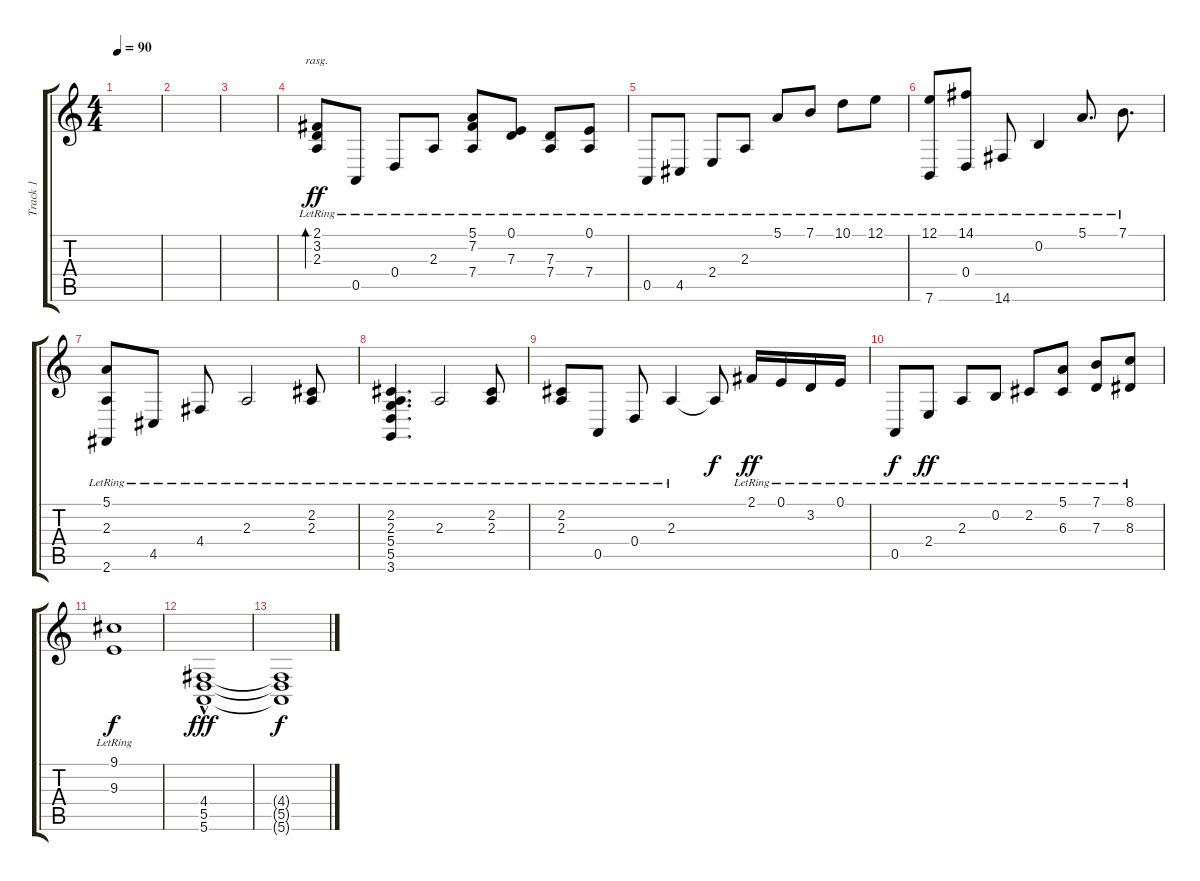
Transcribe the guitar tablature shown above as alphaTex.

\track ("Track 1" "Track 1") {instrument acousticgrandpiano}
\staff {score tabs}
\tuning (E4 B3 G3 D3 A2 E2) {hide}
\ts (4 4)
\tempo 90
\clef g2
\ks c
|
|
|
(2.1{lr} 3.2{lr} 2.3{lr}).8{bd 120 rasg ii dy ff} 0.5{lr}.8 0.4{lr}.8 2.3{lr}.8 (5.1{lr} 7.2{lr} 7.4{lr}).8 (0.1{lr} 7.3{lr}).8 (7.3{lr} 7.4{lr}).8 (0.1{lr} 7.4{lr}).8 |
0.5{lr}.8 4.5{lr}.8 2.4{lr}.8 2.3{lr}.8 5.1{lr}.8 7.1{lr}.8 10.1{lr}.8 12.1{lr}.8 |
(12.1{lr} 7.6{lr}).8 (14.1{lr} 0.4{lr}).8 14.6{lr}.8 0.2{lr}.4 5.1{lr}.8{d} 7.1{lr}.8{d} |
(5.1{lr} 2.3{lr} 2.6{lr}).8 4.5{lr}.8 4.4{lr}.8 2.3{lr}.2 (2.2{lr} 2.3{lr}).8 |
(2.2{lr} 2.3{lr} 5.4{lr} 5.5{lr} 3.6{lr}).4{d} 2.3{lr}.2 (2.2{lr} 2.3{lr}).8 |
(2.2{lr} 2.3{lr}).8 0.5{lr}.8 0.4{lr}.8 2.3{lr}.4 2.3{t}.8{dy f} 2.1{lr}.16{dy ff} 0.1{lr}.16 3.2{lr}.16 0.1{lr}.16 |
0.5{lr}.8{dy f} 2.4{lr}.8{dy ff} 2.3{lr}.8 0.2{lr}.8 2.2{lr}.8 (5.1{lr} 6.3{lr}).8 (7.1{lr} 7.3{lr}).8 (8.1{lr} 8.3{lr}).8 |
(9.1{lr} 9.3{lr}).1{dy f} |
(4.4{hac} 5.5{hac} 5.6{hac}).1{dy fff} |
(4.4{t} 5.5{t} 5.6{t}).1{dy f}
